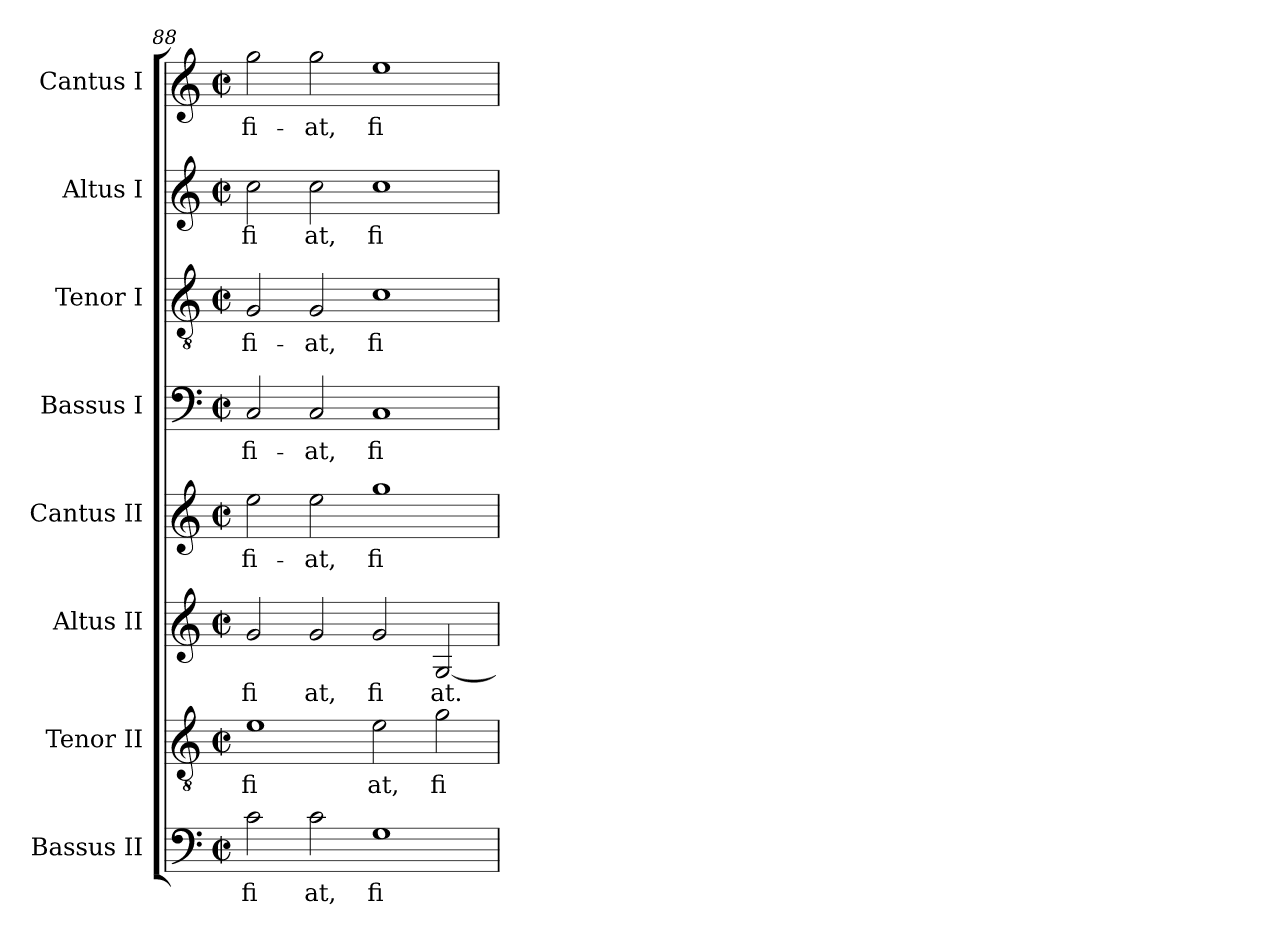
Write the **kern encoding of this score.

**kern	**text	**kern	**text	**kern	**text	**kern	**text	**kern	**text	**kern	**text	**kern	**text	**kern	**text
*part8	*part8	*part7	*part7	*part6	*part6	*part5	*part5	*part4	*part4	*part3	*part3	*part2	*part2	*part1	*part1
*staff8	*staff8	*staff7	*staff7	*staff6	*staff6	*staff5	*staff5	*staff4	*staff4	*staff3	*staff3	*staff2	*staff2	*staff1	*staff1
*I"Bassus II	*	*I"Tenor II	*	*I"Altus II	*	*I"Cantus II	*	*I"Bassus I	*	*I"Tenor I	*	*I"Altus I	*	*I"Cantus I	*
*clefF4	*	*clefGv2	*	*clefG2	*	*clefG2	*	*clefF4	*	*clefGv2	*	*clefG2	*	*clefG2	*
*M2/2	*	*M2/2	*	*M2/2	*	*M2/2	*	*M2/2	*	*M2/2	*	*M2/2	*	*M2/2	*
*met(c|)	*	*met(c|)	*	*met(c|)	*	*met(c|)	*	*met(c|)	*	*met(c|)	*	*met(c|)	*	*met(c|)	*
=88	=88	=88	=88	=88	=88	=88	=88	=88	=88	=88	=88	=88	=88	=88	=88
!	!LO:LY:b:cj	!	!LO:LY:b:cj	!	!LO:LY:b:cj	!	!LO:LY:b:cj	!	!LO:LY:b:cj	!	!LO:LY:b:cj	!	!LO:LY:b:cj	!	!LO:LY:b:cj
2c\	fi	1e	fi	2g/	fi	2ee\	fi-	2C/	fi-	2G/	fi-	2cc\	fi	2gg\	fi-
!	!LO:LY:b:cj	!	!	!	!LO:LY:b:cj	!	!LO:LY:b:cj	!	!LO:LY:b:cj	!	!LO:LY:b:cj	!	!LO:LY:b:cj	!	!LO:LY:b:cj
2c\	at,	.	.	2g/	at,	2ee\	-at,	2C/	-at,	2G/	-at,	2cc\	at,	2gg\	-at,
!	!LO:LY:b:cj	!	!LO:LY:b:cj	!	!LO:LY:b:cj	!	!LO:LY:b:cj	!	!LO:LY:b:cj	!	!LO:LY:b:cj	!	!LO:LY:b:cj	!	!LO:LY:b:cj
1G	fi	2e\	at,	2g/	fi	1gg	fi-	1C	fi-	1c	fi-	1cc	fi	1ee	fi-
!	!	!	!LO:LY:b:cj	!	!LO:LY:b:cj	!	!	!	!	!	!	!	!	!	!
.	.	2g\	fi	[<2G/	at.	.	.	.	.	.	.	.	.	.	.
=	=	=	=	=	=	=	=	=	=	=	=	=	=	=	=
*-	*-	*-	*-	*-	*-	*-	*-	*-	*-	*-	*-	*-	*-	*-	*-
